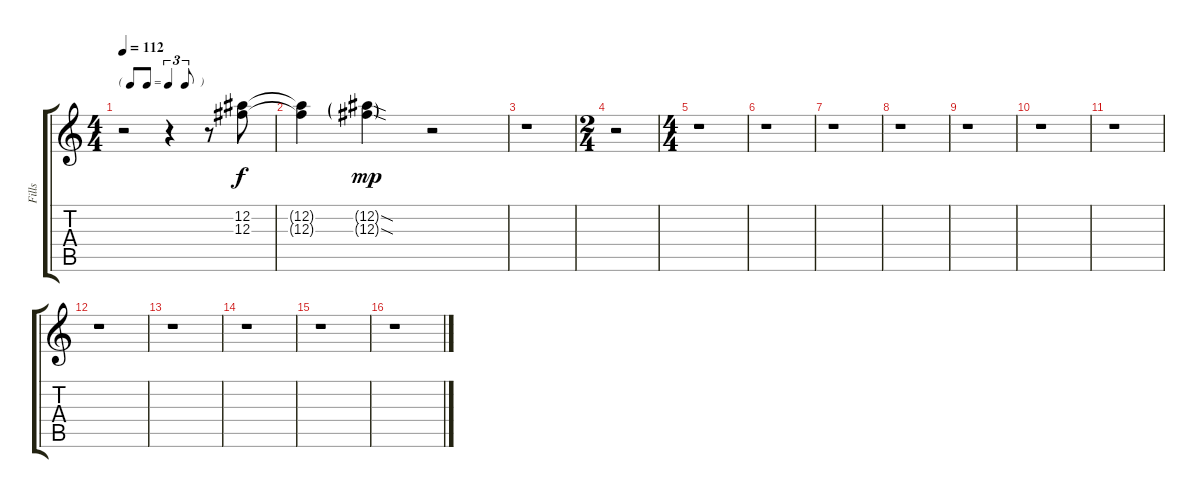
\track ("Fills" "Fills") {instrument distortionguitar}
\staff {score tabs}
\tuning (Eb4 Bb3 Gb3 Db3 Ab2 Eb2) {hide}
\ts (4 4)
\tf triplet8th
\tempo 112
\clef g2
\ks c
r.2{dy mp} r.4 r.8 (12.2 12.3).8{dy f} |
(12.2{t} 12.3{t}).4 (12.2{sod g} 12.3{sod g}).4{dy mp} r.2 |
r.1 |
\ts (2 4)
r.2 |
\ts (4 4)
r.1 |
r.1 |
r.1 |
r.1 |
r.1 |
r.1 |
r.1 |
r.1 |
r.1 |
r.1 |
r.1 |
r.1
